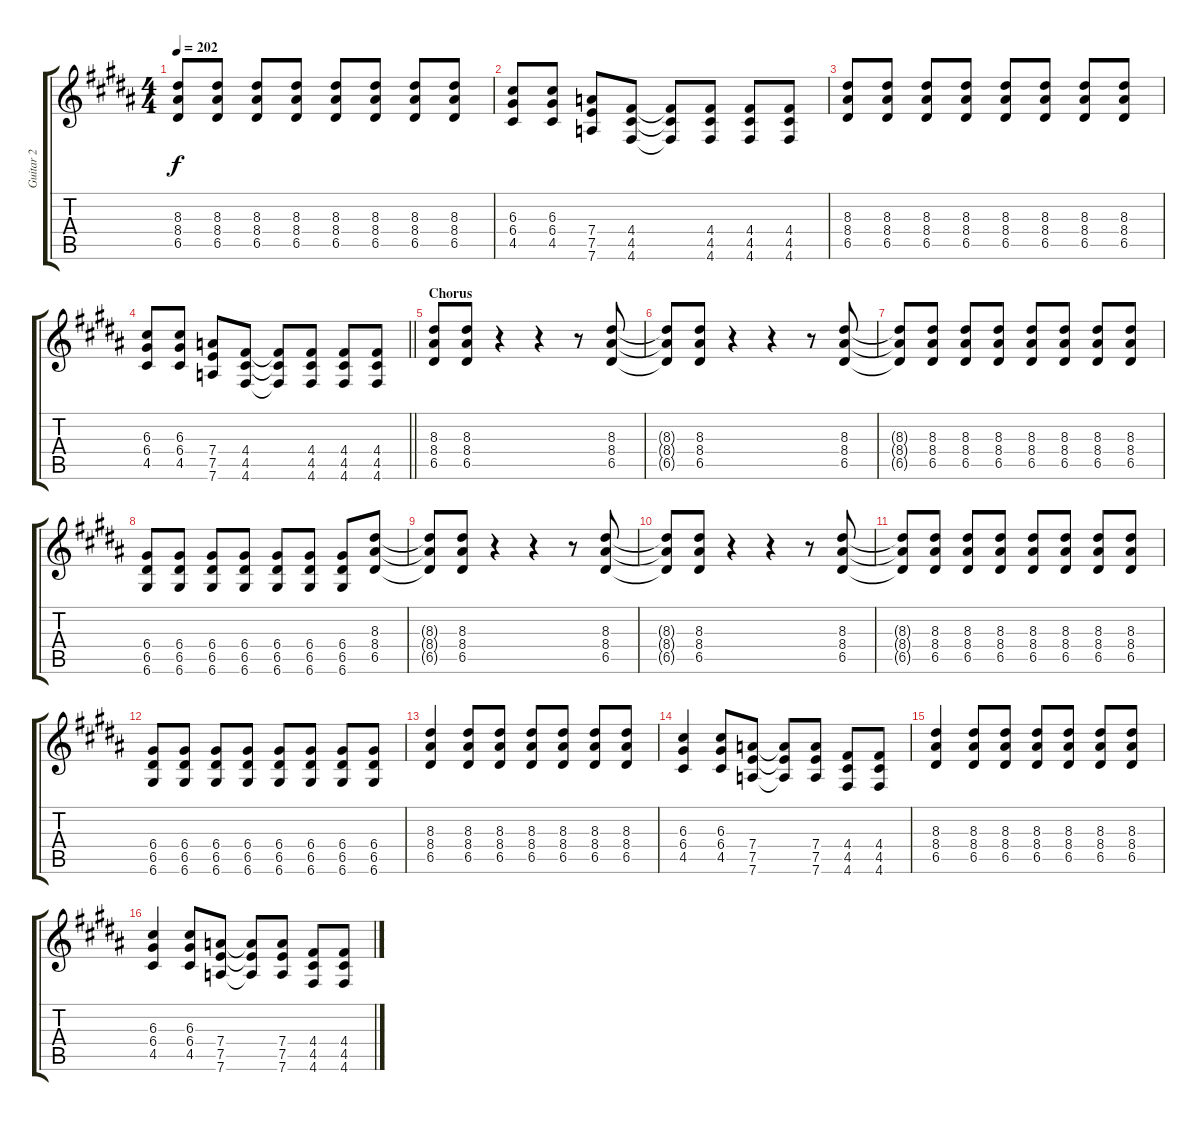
\track ("Guitar 2" "Guitar 2") {instrument distortionguitar}
\staff {score tabs}
\tuning (E4 B3 G3 D3 A2 D2) {hide}
\ts (4 4)
\tempo 202
\clef g2
\ks g#minor
(8.3 8.4 6.5).8{dy f} (8.3 8.4 6.5).8 (8.3 8.4 6.5).8 (8.3 8.4 6.5).8 (8.3 8.4 6.5).8 (8.3 8.4 6.5).8 (8.3 8.4 6.5).8 (8.3 8.4 6.5).8 |
(6.3 6.4 4.5).8 (6.3 6.4 4.5).8 (7.4 7.5 7.6).8 (4.4 4.5 4.6).8 (4.4{t} 4.5{t} 4.6{t}).8 (4.4 4.5 4.6).8 (4.4 4.5 4.6).8 (4.4 4.5 4.6).8 |
(8.3 8.4 6.5).8 (8.3 8.4 6.5).8 (8.3 8.4 6.5).8 (8.3 8.4 6.5).8 (8.3 8.4 6.5).8 (8.3 8.4 6.5).8 (8.3 8.4 6.5).8 (8.3 8.4 6.5).8 |
\barLineRight lightlight
(6.3 6.4 4.5).8 (6.3 6.4 4.5).8 (7.4 7.5 7.6).8 (4.4 4.5 4.6).8 (4.4{t} 4.5{t} 4.6{t}).8 (4.4 4.5 4.6).8 (4.4 4.5 4.6).8 (4.4 4.5 4.6).8 |
\section ("" "Chorus")
(8.3 8.4 6.5).8 (8.3 8.4 6.5).8 r.4 r.4 r.8 (8.3 8.4 6.5).8 |
(8.3{t} 8.4{t} 6.5{t}).8 (8.3 8.4 6.5).8 r.4 r.4 r.8 (8.3 8.4 6.5).8 |
(8.3{t} 8.4{t} 6.5{t}).8 (8.3 8.4 6.5).8 (8.3 8.4 6.5).8 (8.3 8.4 6.5).8 (8.3 8.4 6.5).8 (8.3 8.4 6.5).8 (8.3 8.4 6.5).8 (8.3 8.4 6.5).8 |
(6.4 6.5 6.6).8 (6.4 6.5 6.6).8 (6.4 6.5 6.6).8 (6.4 6.5 6.6).8 (6.4 6.5 6.6).8 (6.4 6.5 6.6).8 (6.4 6.5 6.6).8 (8.3 8.4 6.5).8 |
(8.3{t} 8.4{t} 6.5{t}).8 (8.3 8.4 6.5).8 r.4 r.4 r.8 (8.3 8.4 6.5).8 |
(8.3{t} 8.4{t} 6.5{t}).8 (8.3 8.4 6.5).8 r.4 r.4 r.8 (8.3 8.4 6.5).8 |
(8.3{t} 8.4{t} 6.5{t}).8 (8.3 8.4 6.5).8 (8.3 8.4 6.5).8 (8.3 8.4 6.5).8 (8.3 8.4 6.5).8 (8.3 8.4 6.5).8 (8.3 8.4 6.5).8 (8.3 8.4 6.5).8 |
(6.4 6.5 6.6).8 (6.4 6.5 6.6).8 (6.4 6.5 6.6).8 (6.4 6.5 6.6).8 (6.4 6.5 6.6).8 (6.4 6.5 6.6).8 (6.4 6.5 6.6).8 (6.4 6.5 6.6).8 |
(8.3 8.4 6.5).4 (8.3 8.4 6.5).8 (8.3 8.4 6.5).8 (8.3 8.4 6.5).8 (8.3 8.4 6.5).8 (8.3 8.4 6.5).8 (8.3 8.4 6.5).8 |
(6.3 6.4 4.5).4 (6.3 6.4 4.5).8 (7.4 7.5 7.6).8 (7.4{t} 7.5{t} 7.6{t}).8 (7.4 7.5 7.6).8 (4.4 4.5 4.6).8 (4.4 4.5 4.6).8 |
(8.3 8.4 6.5).4 (8.3 8.4 6.5).8 (8.3 8.4 6.5).8 (8.3 8.4 6.5).8 (8.3 8.4 6.5).8 (8.3 8.4 6.5).8 (8.3 8.4 6.5).8 |
(6.3 6.4 4.5).4 (6.3 6.4 4.5).8 (7.4 7.5 7.6).8 (7.4{t} 7.5{t} 7.6{t}).8 (7.4 7.5 7.6).8 (4.4 4.5 4.6).8 (4.4 4.5 4.6).8
